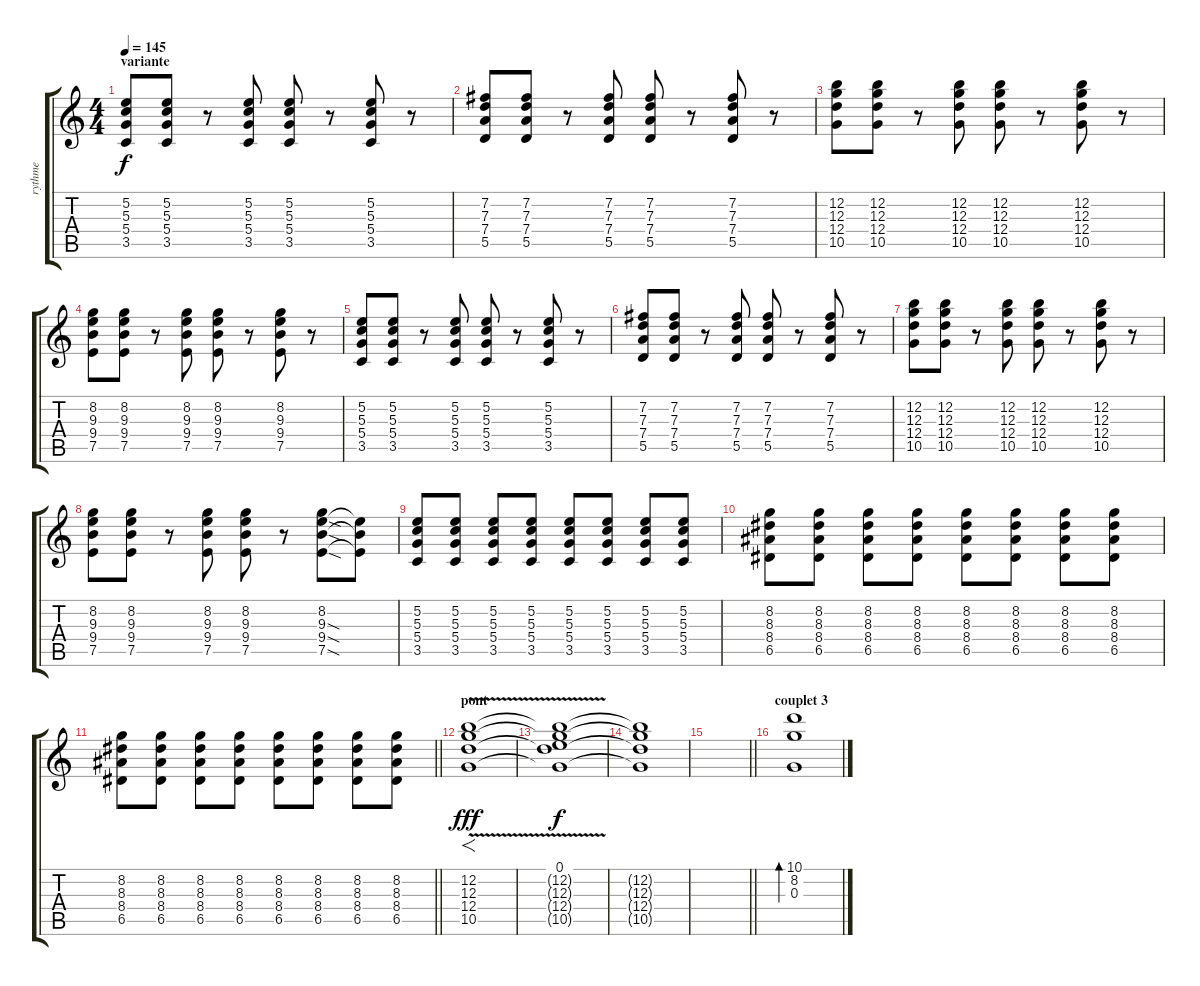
\track ("rythme" "rythme") {instrument distortionguitar}
\staff {score tabs}
\tuning (E4 B3 G3 D3 A2 E2) {hide}
\ts (4 4)
\section ("" "variante")
\tempo 145
\clef g2
\ks c
(5.2 5.3 5.4 3.5).8{dy f} (5.2 5.3 5.4 3.5).8 r.8 (5.2 5.3 5.4 3.5).8 (5.2 5.3 5.4 3.5).8 r.8 (5.2 5.3 5.4 3.5).8 r.8 |
(7.2 7.3 7.4 5.5).8 (7.2 7.3 7.4 5.5).8 r.8 (7.2 7.3 7.4 5.5).8 (7.2 7.3 7.4 5.5).8 r.8 (7.2 7.3 7.4 5.5).8 r.8 |
(12.2 12.3 12.4 10.5).8 (12.2 12.3 12.4 10.5).8 r.8 (12.2 12.3 12.4 10.5).8 (12.2 12.3 12.4 10.5).8 r.8 (12.2 12.3 12.4 10.5).8 r.8 |
(8.2 9.3 9.4 7.5).8 (8.2 9.3 9.4 7.5).8 r.8 (8.2 9.3 9.4 7.5).8 (8.2 9.3 9.4 7.5).8 r.8 (8.2 9.3 9.4 7.5).8 r.8 |
(5.2 5.3 5.4 3.5).8 (5.2 5.3 5.4 3.5).8 r.8 (5.2 5.3 5.4 3.5).8 (5.2 5.3 5.4 3.5).8 r.8 (5.2 5.3 5.4 3.5).8 r.8 |
(7.2 7.3 7.4 5.5).8 (7.2 7.3 7.4 5.5).8 r.8 (7.2 7.3 7.4 5.5).8 (7.2 7.3 7.4 5.5).8 r.8 (7.2 7.3 7.4 5.5).8 r.8 |
(12.2 12.3 12.4 10.5).8 (12.2 12.3 12.4 10.5).8 r.8 (12.2 12.3 12.4 10.5).8 (12.2 12.3 12.4 10.5).8 r.8 (12.2 12.3 12.4 10.5).8 r.8 |
(8.2 9.3 9.4 7.5).8 (8.2 9.3 9.4 7.5).8 r.8 (8.2 9.3 9.4 7.5).8 (8.2 9.3 9.4 7.5).8 r.8 (8.2 9.3{sod} 9.4{sod} 7.5{sod}).8 (9.3{t} 9.4{t} 7.5{t}).8 |
(5.2 5.3 5.4 3.5).8 (5.2 5.3 5.4 3.5).8 (5.2 5.3 5.4 3.5).8 (5.2 5.3 5.4 3.5).8 (5.2 5.3 5.4 3.5).8 (5.2 5.3 5.4 3.5).8 (5.2 5.3 5.4 3.5).8 (5.2 5.3 5.4 3.5).8 |
(8.2 8.3 8.4 6.5).8 (8.2 8.3 8.4 6.5).8 (8.2 8.3 8.4 6.5).8 (8.2 8.3 8.4 6.5).8 (8.2 8.3 8.4 6.5).8 (8.2 8.3 8.4 6.5).8 (8.2 8.3 8.4 6.5).8 (8.2 8.3 8.4 6.5).8 |
\barLineRight lightlight
(8.2 8.3 8.4 6.5).8 (8.2 8.3 8.4 6.5).8 (8.2 8.3 8.4 6.5).8 (8.2 8.3 8.4 6.5).8 (8.2 8.3 8.4 6.5).8 (8.2 8.3 8.4 6.5).8 (8.2 8.3 8.4 6.5).8 (8.2 8.3 8.4 6.5).8 |
\section ("" "pont")
(12.2 12.3{v} 12.4 10.5).1{f dy fff volume 16 instrument electricguitarjazz} |
(0.1 12.2{t} 12.3{t} 12.4{t} 10.5{t}).1{dy f} |
(12.2{t} 12.3{t} 12.4{t} 10.5{t}).1 |
\barLineRight lightlight
|
\section ("" "couplet 3")
(10.1 8.2 0.3).1{bd 480 volume 11}
